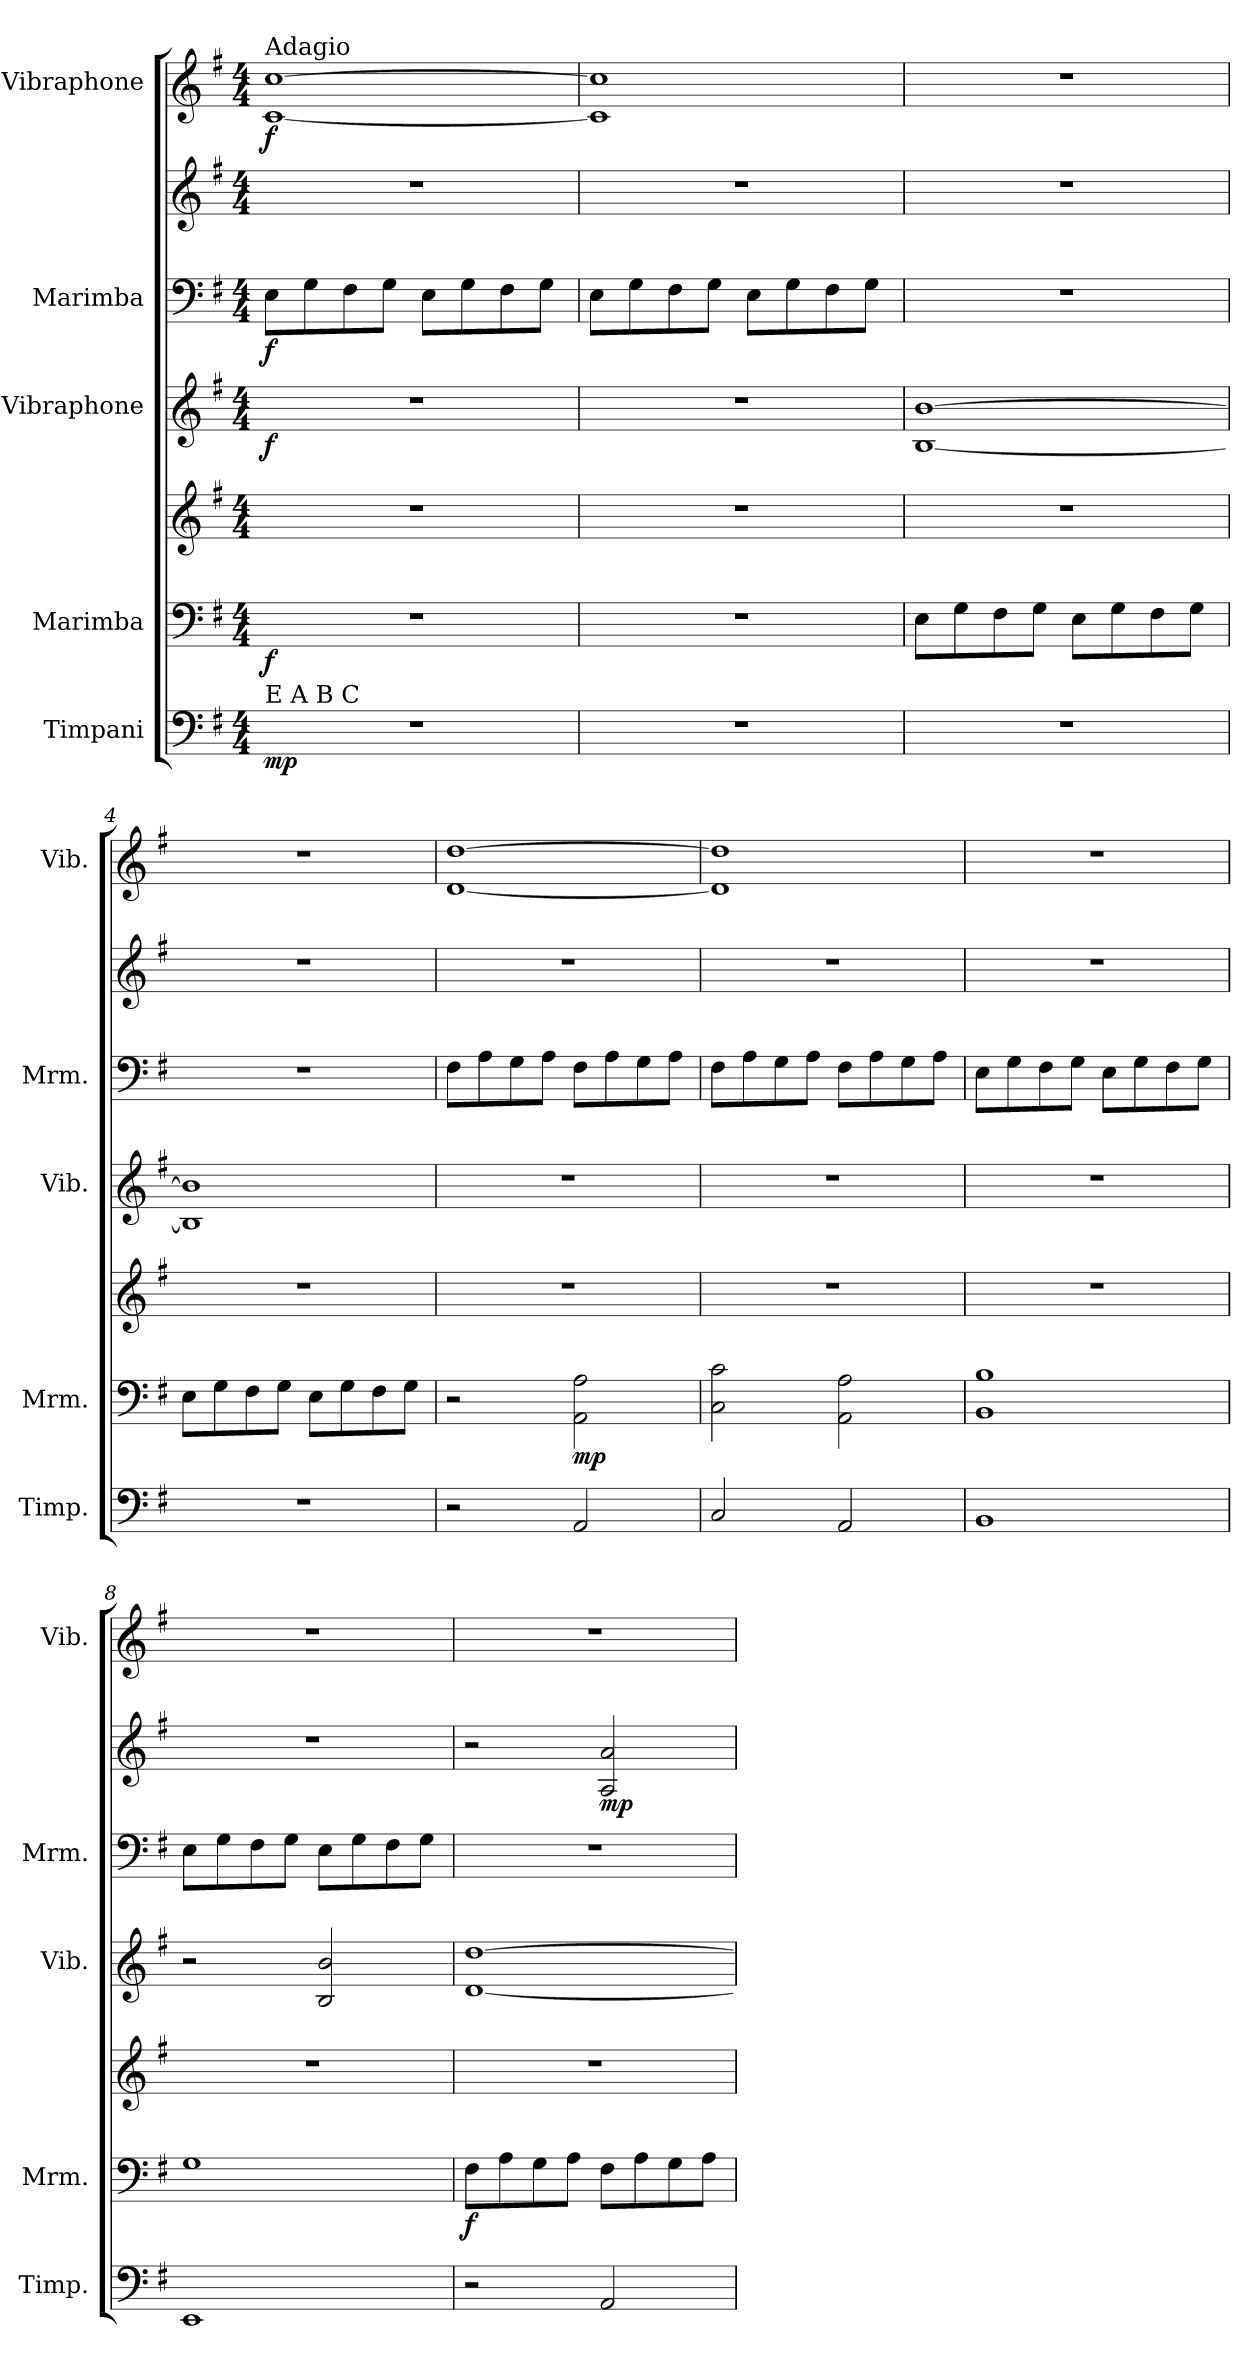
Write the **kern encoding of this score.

**kern	**dynam	**kern	**kern	**dynam	**kern	**dynam	**kern	**kern	**dynam	**kern	**dynam
*part5	*part5	*part4	*part4	*part4	*part3	*part3	*part2	*part2	*part2	*part1	*part1
*staff7	*staff7	*staff6	*staff5	*staff5/6	*staff4	*staff4	*staff3	*staff2	*staff2/3	*staff1	*staff1
*I"Timpani	*	*I"Marimba	*	*	*I"Vibraphone	*	*I"Marimba	*	*	*I"Vibraphone	*
*I'Timp.	*	*I'Mrm.	*	*	*I'Vib.	*	*I'Mrm.	*	*	*I'Vib.	*
*clefF4	*	*clefF4	*clefG2	*	*clefG2	*	*clefF4	*clefG2	*	*clefG2	*
*k[f#]	*	*k[f#]	*k[f#]	*	*k[f#]	*	*k[f#]	*k[f#]	*	*k[f#]	*
*G:	*	*G:	*G:	*	*G:	*	*G:	*G:	*	*G:	*
*M4/4	*	*M4/4	*M4/4	*	*M4/4	*	*M4/4	*M4/4	*	*M4/4	*
=1	=1	=1	=1	=1	=1	=1	=1	=1	=1	=1	=1
!	!	!	!	!	!	!	!	!	!	!LO:TX:a:t=Adagio	!
!LO:TX:a:t=E A B C	!	!	!	!	!	!	!	!	!	!	!
!	!LO:DY:b	!	!	!LO:DY:b=2	!	!LO:DY:b	!	!	!LO:DY:b=2	!	!LO:DY:b
1r	mp	1r	1r	f	1r	f	8E\L	1r	f	[1c [1cc	f
.	.	.	.	.	.	.	8G\	.	.	.	.
.	.	.	.	.	.	.	8F#\	.	.	.	.
.	.	.	.	.	.	.	8G\J	.	.	.	.
.	.	.	.	.	.	.	8E\L	.	.	.	.
.	.	.	.	.	.	.	8G\	.	.	.	.
.	.	.	.	.	.	.	8F#\	.	.	.	.
.	.	.	.	.	.	.	8G\J	.	.	.	.
=2	=2	=2	=2	=2	=2	=2	=2	=2	=2	=2	=2
1r	.	1r	1r	.	1r	.	8E\L	1r	.	1c] 1cc]	.
.	.	.	.	.	.	.	8G\	.	.	.	.
.	.	.	.	.	.	.	8F#\	.	.	.	.
.	.	.	.	.	.	.	8G\J	.	.	.	.
.	.	.	.	.	.	.	8E\L	.	.	.	.
.	.	.	.	.	.	.	8G\	.	.	.	.
.	.	.	.	.	.	.	8F#\	.	.	.	.
.	.	.	.	.	.	.	8G\J	.	.	.	.
=3	=3	=3	=3	=3	=3	=3	=3	=3	=3	=3	=3
1r	.	8E\L	1r	.	[1B [1b	.	1r	1r	.	1r	.
.	.	8G\	.	.	.	.	.	.	.	.	.
.	.	8F#\	.	.	.	.	.	.	.	.	.
.	.	8G\J	.	.	.	.	.	.	.	.	.
.	.	8E\L	.	.	.	.	.	.	.	.	.
.	.	8G\	.	.	.	.	.	.	.	.	.
.	.	8F#\	.	.	.	.	.	.	.	.	.
.	.	8G\J	.	.	.	.	.	.	.	.	.
=4	=4	=4	=4	=4	=4	=4	=4	=4	=4	=4	=4
1r	.	8E\L	1r	.	1B] 1b]	.	1r	1r	.	1r	.
.	.	8G\	.	.	.	.	.	.	.	.	.
.	.	8F#\	.	.	.	.	.	.	.	.	.
.	.	8G\J	.	.	.	.	.	.	.	.	.
.	.	8E\L	.	.	.	.	.	.	.	.	.
.	.	8G\	.	.	.	.	.	.	.	.	.
.	.	8F#\	.	.	.	.	.	.	.	.	.
.	.	8G\J	.	.	.	.	.	.	.	.	.
!!LO:PB:g=z
=5	=5	=5	=5	=5	=5	=5	=5	=5	=5	=5	=5
2r	.	2r	1r	.	1r	.	8F#\L	1r	.	[1d [1dd	.
.	.	.	.	.	.	.	8A\	.	.	.	.
.	.	.	.	.	.	.	8G\	.	.	.	.
.	.	.	.	.	.	.	8A\J	.	.	.	.
!	!	!	!	!LO:DY:b=2	!	!	!	!	!	!	!
2AA/	.	2AA\ 2A\	.	mp	.	.	8F#\L	.	.	.	.
.	.	.	.	.	.	.	8A\	.	.	.	.
.	.	.	.	.	.	.	8G\	.	.	.	.
.	.	.	.	.	.	.	8A\J	.	.	.	.
=6	=6	=6	=6	=6	=6	=6	=6	=6	=6	=6	=6
2C/	.	2C\ 2c\	1r	.	1r	.	8F#\L	1r	.	1d] 1dd]	.
.	.	.	.	.	.	.	8A\	.	.	.	.
.	.	.	.	.	.	.	8G\	.	.	.	.
.	.	.	.	.	.	.	8A\J	.	.	.	.
2AA/	.	2AA\ 2A\	.	.	.	.	8F#\L	.	.	.	.
.	.	.	.	.	.	.	8A\	.	.	.	.
.	.	.	.	.	.	.	8G\	.	.	.	.
.	.	.	.	.	.	.	8A\J	.	.	.	.
=7	=7	=7	=7	=7	=7	=7	=7	=7	=7	=7	=7
1BB	.	1BB 1B	1r	.	1r	.	8E\L	1r	.	1r	.
.	.	.	.	.	.	.	8G\	.	.	.	.
.	.	.	.	.	.	.	8F#\	.	.	.	.
.	.	.	.	.	.	.	8G\J	.	.	.	.
.	.	.	.	.	.	.	8E\L	.	.	.	.
.	.	.	.	.	.	.	8G\	.	.	.	.
.	.	.	.	.	.	.	8F#\	.	.	.	.
.	.	.	.	.	.	.	8G\J	.	.	.	.
=8	=8	=8	=8	=8	=8	=8	=8	=8	=8	=8	=8
1EE	.	1G	1r	.	2r	.	8E\L	1r	.	1r	.
.	.	.	.	.	.	.	8G\	.	.	.	.
.	.	.	.	.	.	.	8F#\	.	.	.	.
.	.	.	.	.	.	.	8G\J	.	.	.	.
.	.	.	.	.	2B/ 2b/	.	8E\L	.	.	.	.
.	.	.	.	.	.	.	8G\	.	.	.	.
.	.	.	.	.	.	.	8F#\	.	.	.	.
.	.	.	.	.	.	.	8G\J	.	.	.	.
!!LO:PB:g=z
=9	=9	=9	=9	=9	=9	=9	=9	=9	=9	=9	=9
!	!	!	!	!LO:DY:b=2	!	!	!	!	!	!	!
2r	.	8F#\L	1r	f	[1d [1dd	.	1r	2r	.	1r	.
.	.	8A\	.	.	.	.	.	.	.	.	.
.	.	8G\	.	.	.	.	.	.	.	.	.
.	.	8A\J	.	.	.	.	.	.	.	.	.
!	!	!	!	!	!	!	!	!	!LO:DY:b	!	!
2AA/	.	8F#\L	.	.	.	.	.	2A/ 2a/	mp	.	.
.	.	8A\	.	.	.	.	.	.	.	.	.
.	.	8G\	.	.	.	.	.	.	.	.	.
.	.	8A\J	.	.	.	.	.	.	.	.	.
=	=	=	=	=	=	=	=	=	=	=	=
*-	*-	*-	*-	*-	*-	*-	*-	*-	*-	*-	*-
